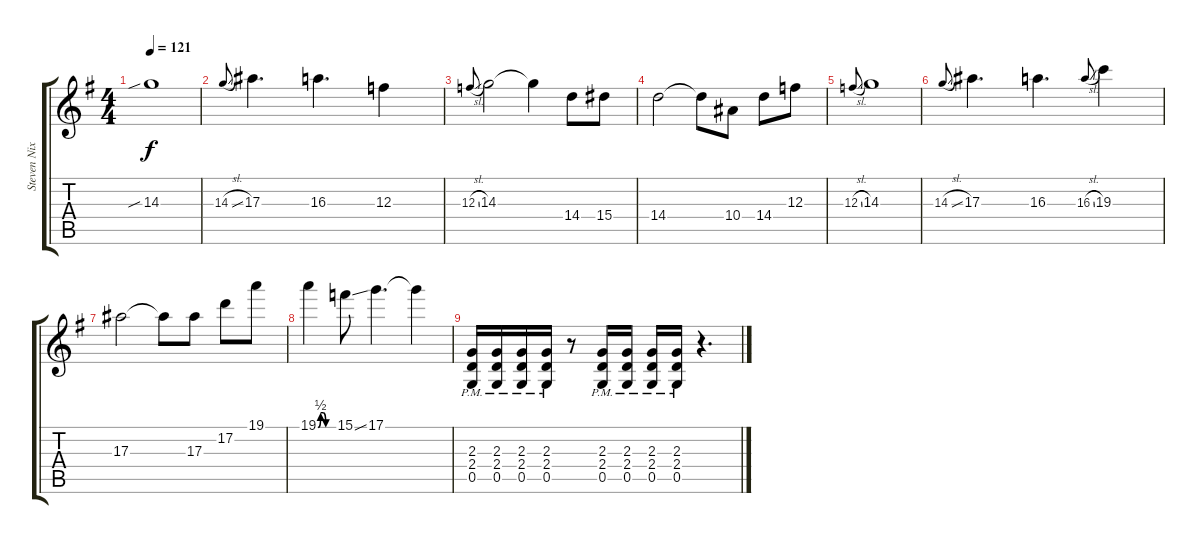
\track ("Steven Nixon" "Steven Nix") {instrument distortionguitar}
\staff {score tabs}
\tuning (D4 A3 F3 C3 G2 D2) {hide}
\ts (4 4)
\tempo 121
\clef g2
\ks g
14.3{sib}.1{dy f} |
14.3{sl}.8{gr onbeat} 17.3.4{d} 16.3.4{d} 12.3.4 |
12.3{sl}.8{gr onbeat} 14.3.2 14.3{t}.4 14.4.8 15.4.8 |
14.4.2 14.4{t}.8 10.4.8 14.4.8 12.3.8 |
12.3{sl}.8{gr onbeat} 14.3.1 |
14.3{sl}.8{gr onbeat} 17.3.4{d} 16.3.4{d} 16.3{sl}.8{gr onbeat} 19.3.4 |
17.3.2 17.3{t}.8 17.3.8 17.2.8 19.1.8 |
19.1{be (custom 0 0 10 2 20 2 30 0 60 0)}.4 15.1{ss}.8 17.1.4{d} 17.1{t}.4 |
(2.3{pm} 2.4{pm} 0.5{pm}).16 (2.3{pm} 2.4{pm} 0.5{pm}).16 (2.3{pm} 2.4{pm} 0.5{pm}).16 (2.3{pm} 2.4{pm} 0.5{pm}).16 r.8 (2.3{pm} 2.4{pm} 0.5{pm}).16 (2.3{pm} 2.4{pm} 0.5{pm}).16 (2.3{pm} 2.4{pm} 0.5{pm}).16 (2.3{pm} 2.4{pm} 0.5{pm}).16 r.4{d}
